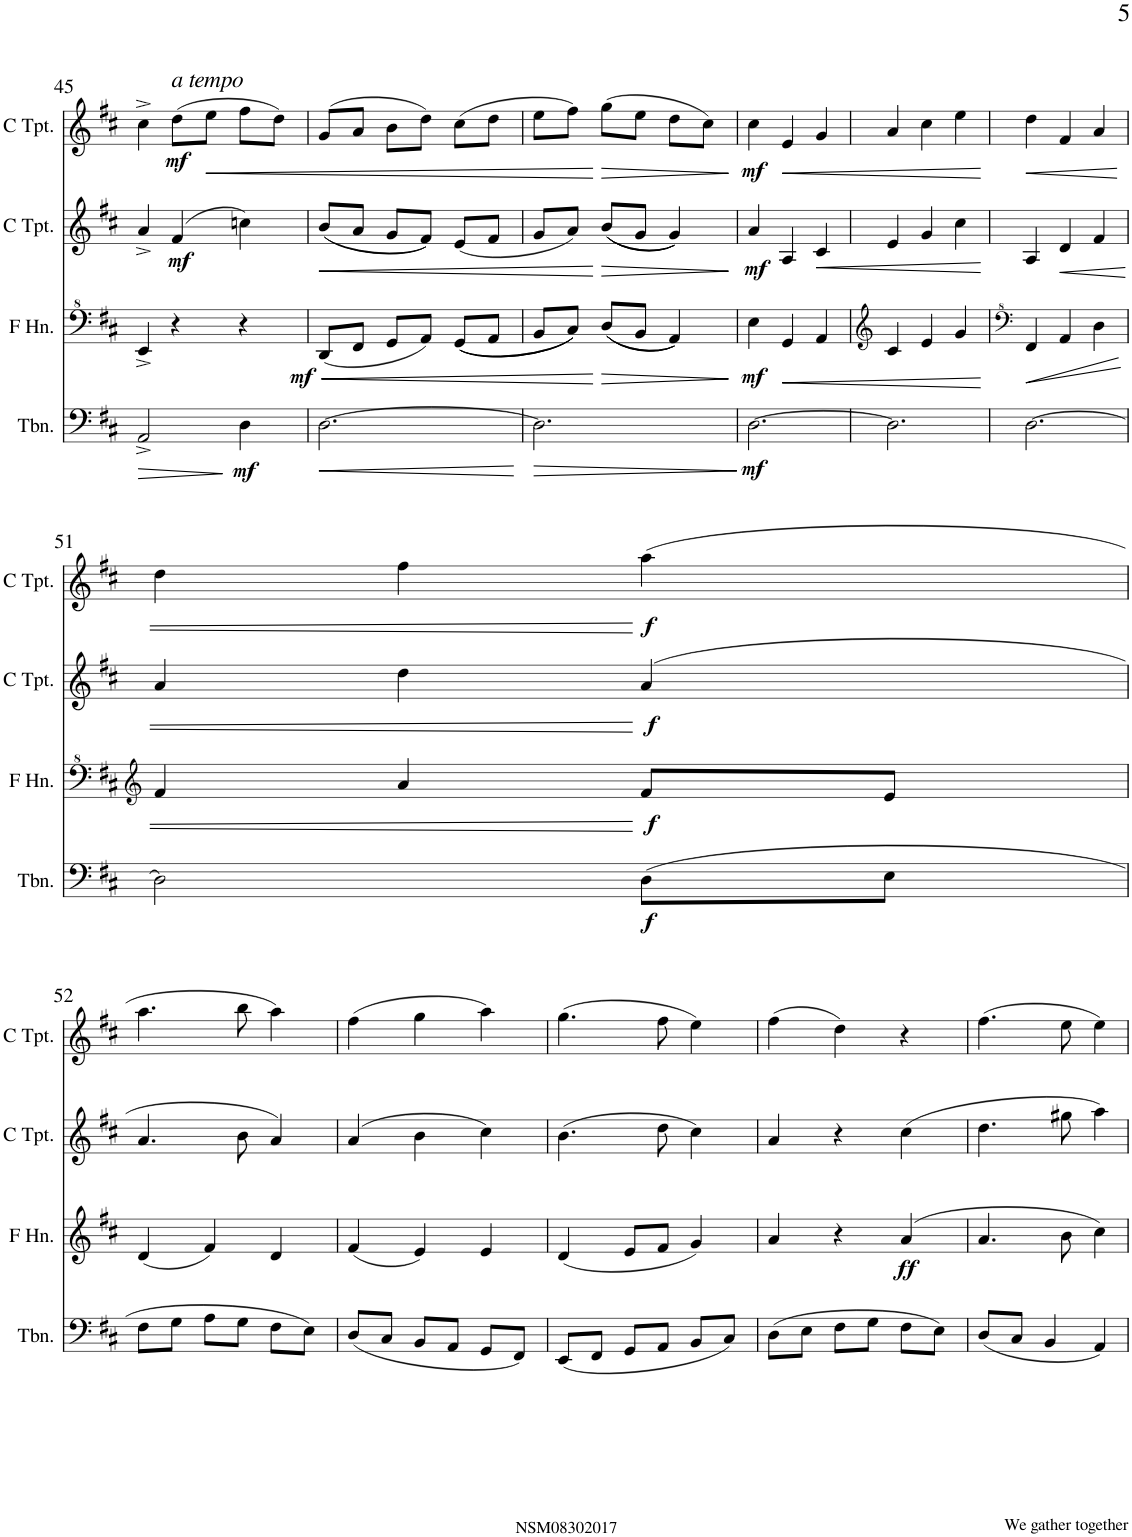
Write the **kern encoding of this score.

**kern	**dynam	**kern	**dynam	**kern	**dynam	**kern	**dynam
*part4	*part4	*part3	*part3	*part2	*part2	*part1	*part1
*staff4	*staff4	*staff3	*staff3	*staff2	*staff2	*staff1	*staff1
*I"Trombone	*	*I"Horn in F	*	*I"C Trumpet	*	*I"C Trumpet	*
*I'Tbn.	*	*	*	*I'C Tpt.	*	*I'C Tpt.	*
!!LO:PB:g=z
*clefF4	*	*clefF^4	*	*clefG2	*	*clefG2	*
*	*	*ITrd4c7	*	*	*	*	*
*k[f#c#]	*	*k[f#c#]	*	*k[f#c#]	*	*k[f#c#]	*
*M3/4	*	*M3/4	*	*M3/4	*	*M3/4	*
=45	=45	=45	=45	=45	=45	=45	=45
!	!LO:HP:b	!	!	!	!	!	!
2AA^/	>	4E^/	.	4a^/	.	4cc#^\	.
!	!	!	!	!	!	!LO:TX:a:i:t=a tempo	!
!	!	!	!	!	!LO:DY:b	!	!LO:DY:b
.	.	4r	.	(4f#/	mf	(8dd\L	mf
!	!	!	!	!	!	!	!LO:HP:b
.	.	.	.	.	.	8ee\J	<
!	!LO:DY:n=1:b	!	!	!	!	!	!
4D\	] mf	4r	.	4ccn\)	.	8ff#\L	.
.	.	.	.	.	.	8dd\J)	.
=46	=46	=46	=46	=46	=46	=46	=46
!	!LO:HP:b	!	!LO:HP:b	!	!LO:HP:b	!	!
!	!	!	!LO:DY:n=1:b	!	!	!	!
[2.D\	<	(8D/L	< mf	((8b/L	<	(8g/L	.
.	.	8F#/J	.	8a/J	.	8a/J	.
.	.	8G/L	.	8g/L	.	8b\L	.
.	.	8A/J)	.	8f#/J))	.	8dd\J)	.
.	.	(((8G/L	.	(8e/L	.	(8cc#\L	.
.	.	8A/J	.	8f#/J	.	8dd\J	.
.	[	.	.	.	.	.	.
=47	=47	=47	=47	=47	=47	=47	=47
!	!LO:HP:b	!	!	!	!	!	!
2.D\]	>	8B/L	.	8g/L	.	8ee\L	.
.	.	8c#/J)))	.	8a/J)	.	8ff#\J)	.
!	!	!	!LO:HP:n=1:b	!	!LO:HP:n=1:b	!	!LO:HP:n=1:b
.	.	(((8d/L	[ >	(((8b/L	[ >	(8gg\L	[ >
.	.	8B/J	.	8g/J	.	8ee\J	.
.	.	4A/)))	.	4g/)))	.	8dd\L	.
.	.	.	.	.	.	8cc#\J)	.
.	]	.	]	.	]	.	]
=48	=48	=48	=48	=48	=48	=48	=48
!	!LO:DY:b	!	!LO:DY:b	!	!LO:DY:b	!	!LO:DY:b
[2.D\	mf	4e\	mf	4a/	mf	4cc#\	mf
!	!	!	!LO:HP:b	!	!	!	!LO:HP:b
.	.	4G/	<	4A/	.	4e/	<
!	!	!	!	!	!LO:HP:b	!	!
.	.	4A/	.	4c#/	<	4g/	.
=49	=49	=49	=49	=49	=49	=49	=49
*	*	*clefG2	*	*	*	*	*
2.D\]	.	4c#/	.	4e/	.	4a/	.
.	.	4e/	.	4g/	.	4cc#\	.
.	.	4g/	.	4cc#\	.	4ee\	.
.	.	.	[	.	[	.	[
=50	=50	=50	=50	=50	=50	=50	=50
*	*	*clefF^4	*	*	*	*	*
!	!	!	!LO:HP:b	!	!	!	!LO:HP:b
[2.D\	.	4F#/	<	4A/	.	4dd\	<
!	!	!	!	!	!LO:HP:b	!	!
.	.	4A/	.	4d/	<	4f#/	.
.	.	4d\	.	4f#/	.	4a/	.
!!LO:LB:g=z
=51	=51	=51	=51	=51	=51	=51	=51
*	*	*clefG2	*	*	*	*	*
2D\]	.	4f#/	.	4a/	.	4dd\	.
.	.	4a/	.	4dd\	.	4ff#\	.
!	!LO:DY:b	!	!LO:DY:n=1:b	!	!LO:DY:n=1:b	!	!LO:DY:n=1:b
(8D\L	f	8f#/L	[ f	(4a/	[ f	(4aa\	[ f
8E\J	.	8e/J	.	.	.	.	.
!!LO:LB:g=z
=52	=52	=52	=52	=52	=52	=52	=52
8F#\L	.	(4d/	.	4.a/	.	4.aa\	.
8G\J	.	.	.	.	.	.	.
8A\L	.	4f#/)	.	.	.	.	.
8G\J	.	.	.	8b\	.	8bb\	.
8F#\L	.	4d/	.	4a/)	.	4aa\)	.
8E\J)	.	.	.	.	.	.	.
=53	=53	=53	=53	=53	=53	=53	=53
(8D/L	.	(4f#/	.	(4a/	.	(4ff#\	.
8C#/J	.	.	.	.	.	.	.
8BB/L	.	4e/)	.	4b\	.	4gg\	.
8AA/J	.	.	.	.	.	.	.
8GG/L	.	4e/	.	4cc#\)	.	4aa\)	.
8FF#/J)	.	.	.	.	.	.	.
=54	=54	=54	=54	=54	=54	=54	=54
(8EE/L	.	(4d/	.	(4.b\	.	(4.gg\	.
8FF#/J	.	.	.	.	.	.	.
8GG/L	.	8e/L	.	.	.	.	.
8AA/J	.	8f#/J	.	8dd\	.	8ff#\	.
8BB/L	.	4g/)	.	4cc#\)	.	4ee\)	.
8C#/J)	.	.	.	.	.	.	.
=55	=55	=55	=55	=55	=55	=55	=55
(8D\L	.	4a/	.	4a/	.	(4ff#\	.
8E\J	.	.	.	.	.	.	.
8F#\L	.	4r	.	4r	.	4dd\)	.
8G\J	.	.	.	.	.	.	.
!	!	!	!LO:DY:b	!	!	!	!
8F#\L	.	(4a/	ff	(4cc#\	.	4r	.
8E\J)	.	.	.	.	.	.	.
=56	=56	=56	=56	=56	=56	=56	=56
(8D/L	.	4.a/	.	4.dd\	.	(4.ff#\	.
8C#/J	.	.	.	.	.	.	.
4BB/	.	.	.	.	.	.	.
.	.	8b\	.	8gg#X\	.	8ee\	.
4AA/)	.	4cc#\)	.	4aa\)	.	4ee\)	.
=	=	=	=	=	=	=	=
*-	*-	*-	*-	*-	*-	*-	*-
